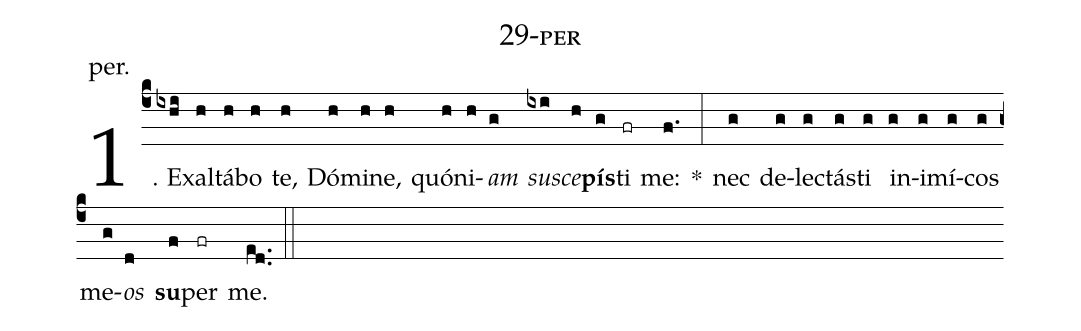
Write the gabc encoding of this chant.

name: 29-per;
annotation: per.;
%%
(c4)1. Ex(ixhi)al(h)tá(h)bo(h) te,(h) Dó(h)mi(h)ne,(h) quón(h)i(h)<i>am</i>(g) <i>su</i>(ixi)<i>sce</i>(h)<b>pís</b>(g)ti(fr) me:(f.) *(:) nec(g) de(g)lec(g)tás(g)ti(g) in(g)i(g)mí(g)cos(g) me(g)<i>os</i>(d) <b>su</b>(f)per(fr) me.(ed..) (::)
